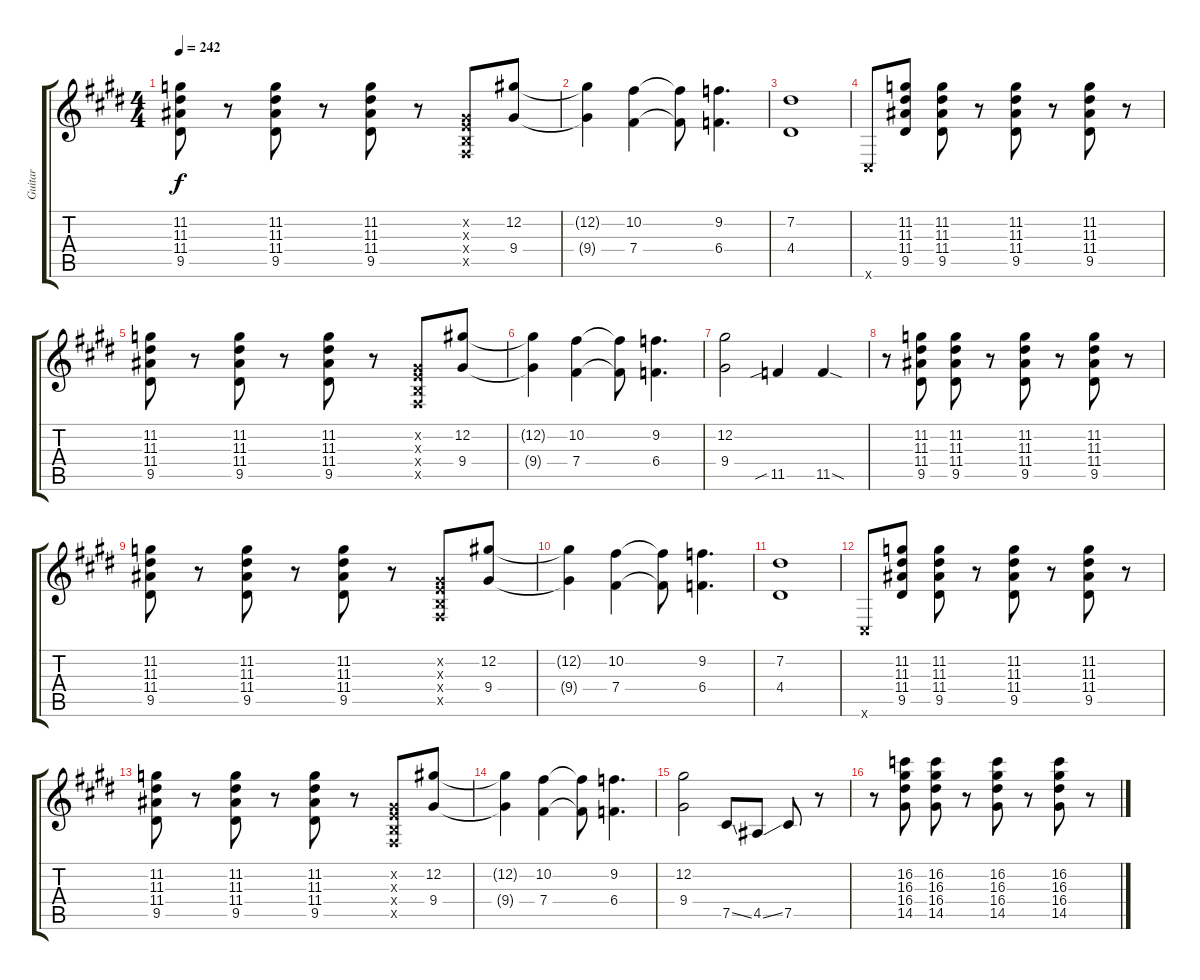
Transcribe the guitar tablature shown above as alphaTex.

\track ("Guitar" "Guitar") {instrument distortionguitar}
\staff {score tabs}
\tuning (Db4 Ab3 E3 B2 Gb2 Db2) {hide}
\ts (4 4)
\tempo 242
\clef g2
\ks e
(11.2 11.3 11.4 9.5).8{dy f} r.8 (11.2 11.3 11.4 9.5).8 r.8 (11.2 11.3 11.4 9.5).8 r.8 (0.2{x} 0.3{x} 0.4{x} 0.5{x}).8 (12.2 9.4).8 |
(12.2{t} 9.4{t}).4 (10.2 7.4).4 (10.2{t} 7.4{t}).8 (9.2 6.4).4{d} |
(7.2 4.4).1 |
0.6{x}.8 (11.2 11.3 11.4 9.5).8 (11.2 11.3 11.4 9.5).8 r.8 (11.2 11.3 11.4 9.5).8 r.8 (11.2 11.3 11.4 9.5).8 r.8 |
(11.2 11.3 11.4 9.5).8 r.8 (11.2 11.3 11.4 9.5).8 r.8 (11.2 11.3 11.4 9.5).8 r.8 (0.2{x} 0.3{x} 0.4{x} 0.5{x}).8 (12.2 9.4).8 |
(12.2{t} 9.4{t}).4 (10.2 7.4).4 (10.2{t} 7.4{t}).8 (9.2 6.4).4{d} |
(12.2 9.4).2 11.5{sib}.4 11.5{sod}.4 |
r.8 (11.2 11.3 11.4 9.5).8 (11.2 11.3 11.4 9.5).8 r.8 (11.2 11.3 11.4 9.5).8 r.8 (11.2 11.3 11.4 9.5).8 r.8 |
(11.2 11.3 11.4 9.5).8 r.8 (11.2 11.3 11.4 9.5).8 r.8 (11.2 11.3 11.4 9.5).8 r.8 (0.2{x} 0.3{x} 0.4{x} 0.5{x}).8 (12.2 9.4).8 |
(12.2{t} 9.4{t}).4 (10.2 7.4).4 (10.2{t} 7.4{t}).8 (9.2 6.4).4{d} |
(7.2 4.4).1 |
0.6{x}.8 (11.2 11.3 11.4 9.5).8 (11.2 11.3 11.4 9.5).8 r.8 (11.2 11.3 11.4 9.5).8 r.8 (11.2 11.3 11.4 9.5).8 r.8 |
(11.2 11.3 11.4 9.5).8 r.8 (11.2 11.3 11.4 9.5).8 r.8 (11.2 11.3 11.4 9.5).8 r.8 (0.2{x} 0.3{x} 0.4{x} 0.5{x}).8 (12.2 9.4).8 |
(12.2{t} 9.4{t}).4 (10.2 7.4).4 (10.2{t} 7.4{t}).8 (9.2 6.4).4{d} |
(12.2 9.4).2 7.5{ss}.8 4.5{ss}.8 7.5.8 r.8 |
r.8 (16.2 16.3 16.4 14.5).8 (16.2 16.3 16.4 14.5).8 r.8 (16.2 16.3 16.4 14.5).8 r.8 (16.2 16.3 16.4 14.5).8 r.8
